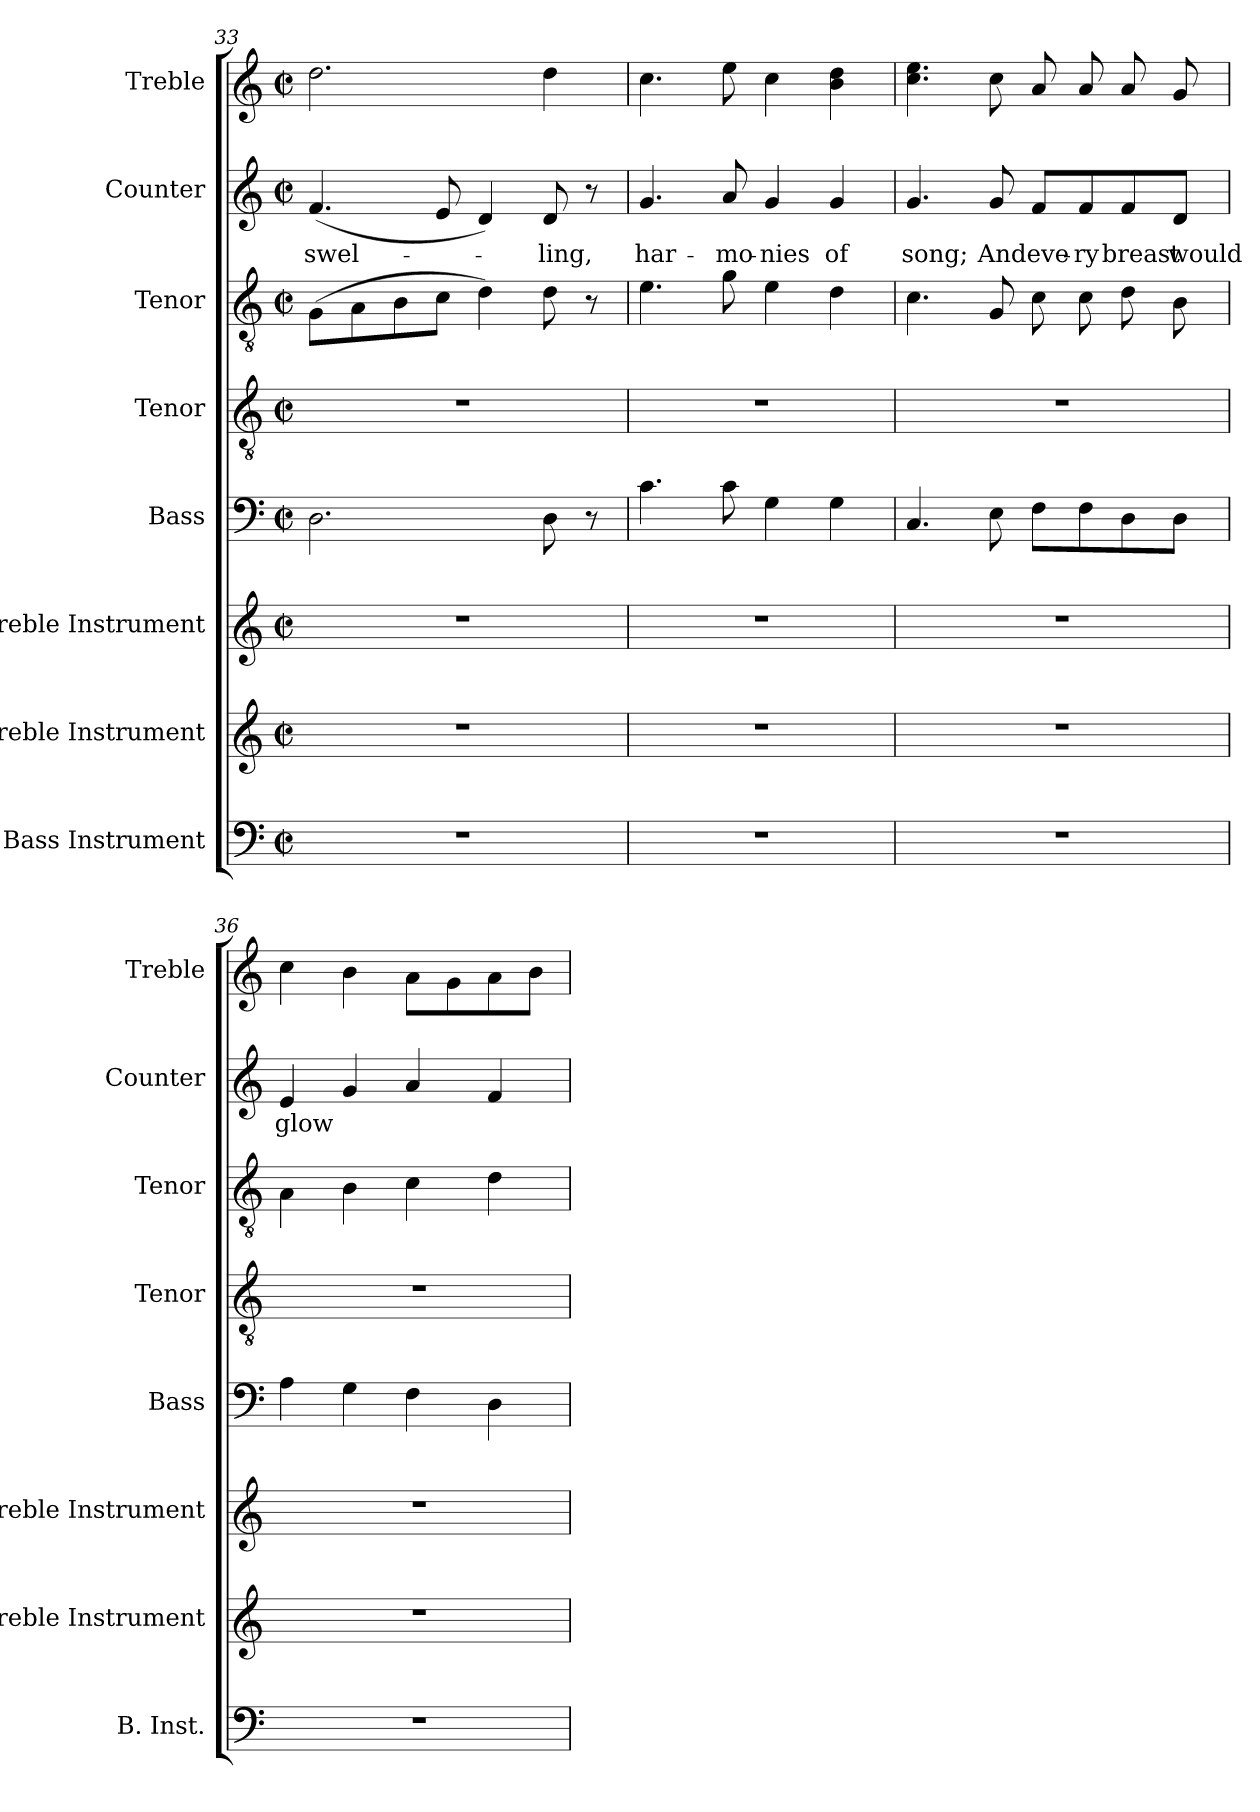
**kern	**kern	**kern	**kern	**kern	**kern	**kern	**text	**kern
*part8	*part7	*part6	*part5	*part4	*part3	*part2	*part2	*part1
*staff8	*staff7	*staff6	*staff5	*staff4	*staff3	*staff2	*staff2	*staff1
*I"Bass Instrument	*I"Treble Instrument	*I"Treble Instrument	*I"Bass	*I"Tenor	*I"Tenor	*I"Counter	*	*I"Treble
*I'B. Inst.	*I'Treble Instrument	*I'Treble Instrument	*I'Bass	*I'Tenor	*I'Tenor	*I'Counter	*	*I'Treble
*clefF4	*clefG2	*clefG2	*clefF4	*clefGv2	*clefGv2	*clefG2	*	*clefG2
*k[]	*k[]	*k[]	*k[]	*k[]	*k[]	*k[]	*	*k[]
*M2/2	*M2/2	*M2/2	*M2/2	*M2/2	*M2/2	*M2/2	*	*M2/2
*met(c|)	*met(c|)	*met(c|)	*met(c|)	*met(c|)	*met(c|)	*met(c|)	*	*met(c|)
=33	=33	=33	=33	=33	=33	=33	=33	=33
1r	1r	1r	2.D\	1r	(8G\L	(4.f/	swel-	2.dd\
.	.	.	.	.	8A\	.	.	.
.	.	.	.	.	8B\	.	.	.
.	.	.	.	.	8c\J	8e/	.	.
.	.	.	.	.	4d\)	4d/)	.	.
.	.	.	8D\	.	8d\	8d/	-ling,	4dd\
.	.	.	8r	.	8r	8r	.	.
=34	=34	=34	=34	=34	=34	=34	=34	=34
1r	1r	1r	4.c\	1r	4.e\	4.g/	har-	4.cc\
.	.	.	8c\	.	8g\	8a/	-mo-	8ee\
.	.	.	4G\	.	4e\	4g/	-nies	4cc\
.	.	.	4G\	.	4d\	4g/	of	4b\ 4dd\
!!LO:LB:g=z
=35	=35	=35	=35	=35	=35	=35	=35	=35
1r	1r	1r	4.C/	1r	4.c\	4.g/	song;	4.cc\ 4.ee\
.	.	.	8E\	.	8G/	8g/	And	8cc\
.	.	.	8F\L	.	8c\	8f/L	eve-	8a/
.	.	.	8F\	.	8c\	8f/	-ry	8a/
.	.	.	8D\	.	8d\	8f/	breast	8a/
.	.	.	8D\J	.	8B\	8d/J	would	8g/
=36	=36	=36	=36	=36	=36	=36	=36	=36
1r	1r	1r	4A\	1r	4A\	4e/	glow	4cc\
.	.	.	4G\	.	4B\	4g/	.	4b\
.	.	.	4F\	.	4c\	4a/	.	8a\L
.	.	.	.	.	.	.	.	8g\
.	.	.	4D\	.	4d\	4f/	.	8a\
.	.	.	.	.	.	.	.	8b\J
=	=	=	=	=	=	=	=	=
*-	*-	*-	*-	*-	*-	*-	*-	*-
